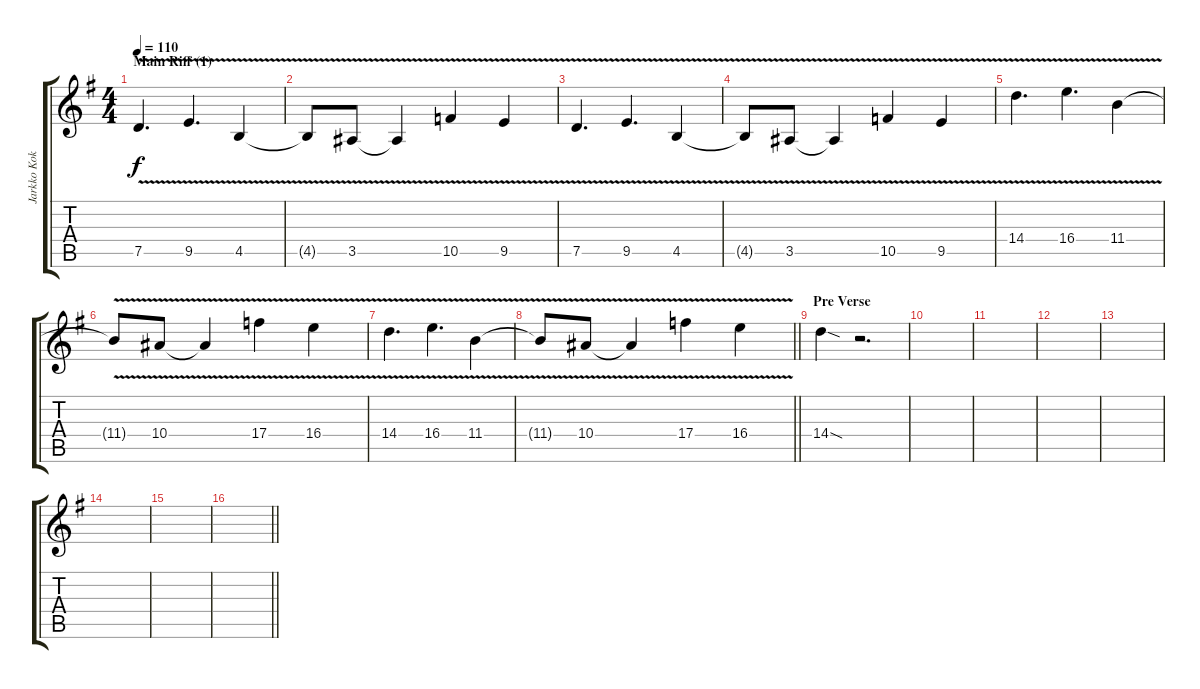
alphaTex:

\track ("Jarkko Kokko (lead guitar)" "Jarkko Kok") {instrument distortionguitar}
\staff {score tabs}
\tuning (D4 A3 F3 C3 G2 D2) {hide}
\ts (4 4)
\section ("" "Main Riff (1)")
\tempo 110
\clef g2
\ks eminor
7.5{v}.4{d dy f instrument distortionguitar} 9.5{v}.4{d} 4.5{v}.4 |
4.5{t}.8 3.5{v}.8 3.5{t}.4 10.5{v}.4 9.5{v}.4 |
7.5{v}.4{d} 9.5{v}.4{d} 4.5{v}.4 |
4.5{t}.8 3.5{v}.8 3.5{t}.4 10.5{v}.4 9.5{v}.4 |
14.4{v}.4{d} 16.4{v}.4{d} 11.4{v}.4 |
11.4{t}.8 10.4{v}.8 10.4{t}.4 17.4{v}.4 16.4{v}.4 |
14.4{v}.4{d} 16.4{v}.4{d} 11.4{v}.4 |
\barLineRight lightlight
11.4{t}.8 10.4{v}.8 10.4{t}.4 17.4{v}.4 16.4{v}.4 |
\section ("" "Pre Verse")
14.4{sod}.4 r.2{d} |
|
|
|
|
|
|
\barLineRight lightlight
